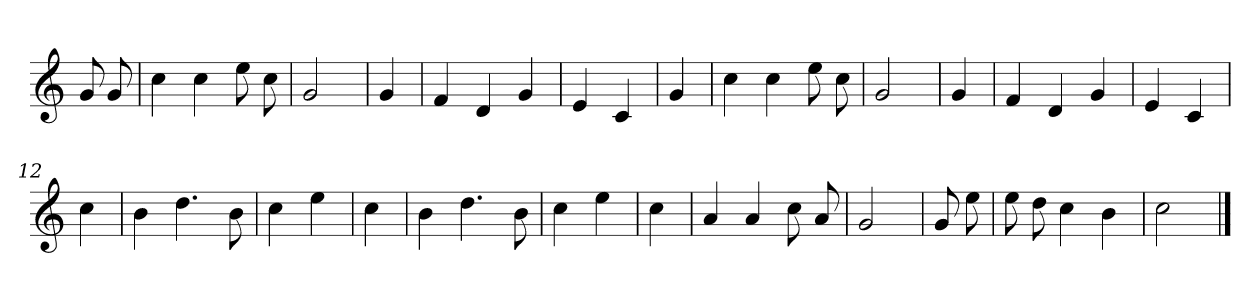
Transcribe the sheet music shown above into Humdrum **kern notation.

**kern
*part1
*staff1
*clefG2
*k[]
*C:
=
8g
8g
=1
4cc
4cc
8ee
8cc
=2
2g
=3
4g
=4
4f
4d
4g
=5
4e
4c
=6
4g
=7
4cc
4cc
8ee
8cc
=8
2g
=9
4g
=10
4f
4d
4g
=11
4e
4c
=12
4cc
=13
4b
4.dd
8b
=14
4cc
4ee
=15
4cc
=16
4b
4.dd
8b
=17
4cc
4ee
=18
4cc
=19
4a
4a
8cc
8a
=20
2g
=21
8g
8ee
=22
8ee
8dd
4cc
4b
=23
2cc
==
*-
